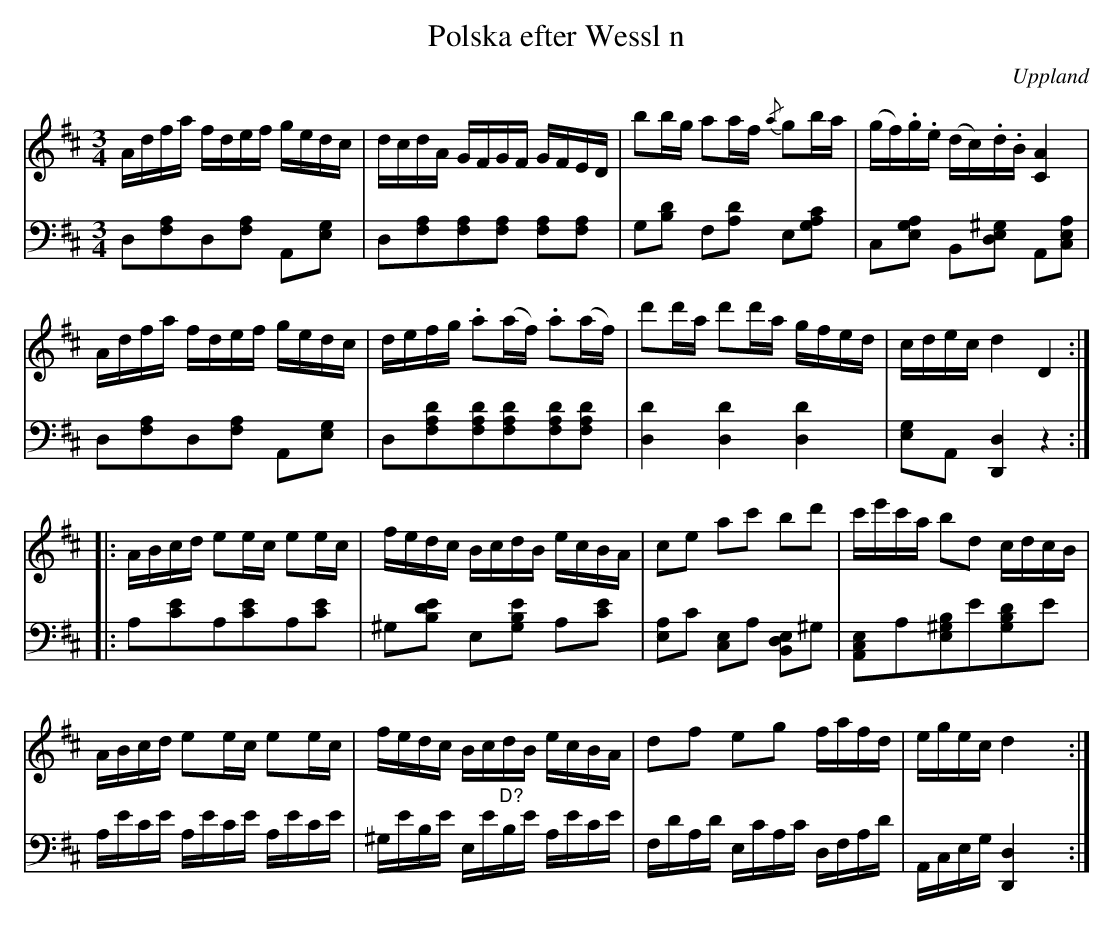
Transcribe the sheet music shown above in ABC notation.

X:1
T:Polska efter Wessl n
O:Uppland
M:3/4
L:1/16
K:D
V:1
Adfa fdef gedc | dcdA GFGF    GFED    | b2bg   a2af   {/a}g2ba | (gf).g.e (dc).d.B [AC]4  |
Adfa fdef gedc | defg .a2(af) .a2(af) | d'2d'a d'2d'a gfed     | cdec     d4       D4    ::
ABcd e2ec e2ec | fedc BcdB    ecBA    | c2e2   a2c'2  b2d'2    | c'e'c'a  b2d2     cdcB   |
ABcd e2ec e2ec | fedc BcdB    ecBA    | d2f2   e2g2   fafd     | egec     d4       x4    :|
V:2 clef=bass octave=-1
L:1/8
D[FA]D[FA] A,[EG]       | D[FA][FA][FA] [FA][FA]     | G[Bd] F[Ad] E[cAG]   | C[AGE] B,[^GED] A,[AEC] |
D[FA]D[FA] A,[EG]       | D[dAF][dAF][dAF][dAF][dAF] | [dD]2 [dD]2 [dD]2    | [EG]A, [DD,]2 z2     ::
A[ce]A[ce]A[ce] | ^G[edB]       E[eBG] A[ce] | [EA]c [CE]A [B,DE]^G | [A,CE]A[E^GB]e[GBd]e |
L:1/16
Aece Aece Aece | ^GeBe Ee"^D?"Be Aece | FdAd EcAc DFAd | A,CEG [DD,]4 x4 :|
